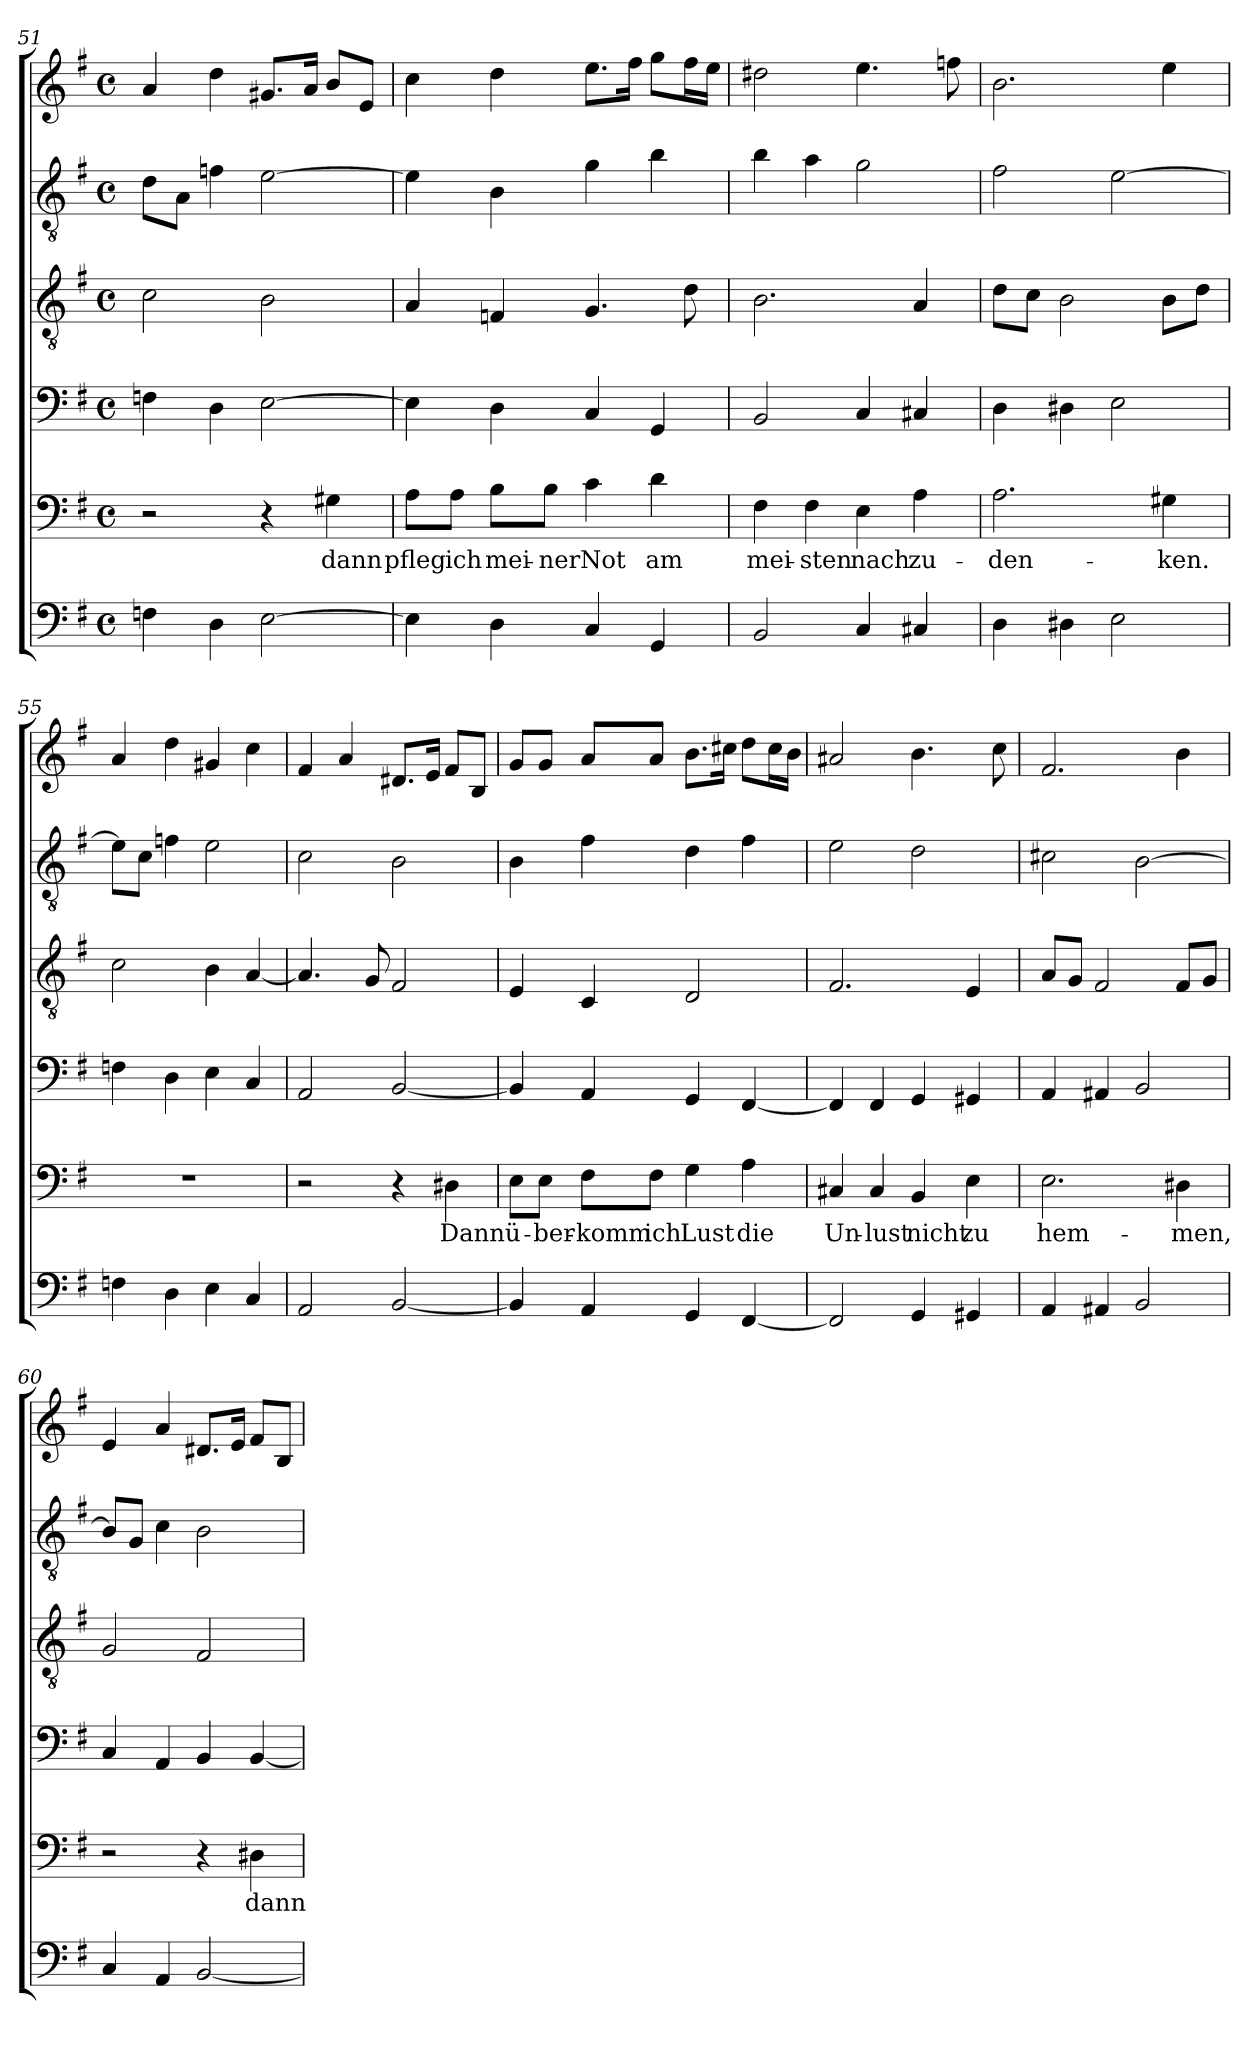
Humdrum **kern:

**kern	**kern	**text	**kern	**kern	**kern	**kern
*part6	*part5	*part5	*part4	*part3	*part2	*part1
*staff6	*staff5	*staff5	*staff4	*staff3	*staff2	*staff1
*clefF4	*clefF4	*	*clefF4	*clefGv2	*clefGv2	*clefG2
*k[f#]	*k[f#]	*	*k[f#]	*k[f#]	*k[f#]	*k[f#]
*e:	*e:	*	*e:	*e:	*e:	*e:
*M4/4	*M4/4	*	*M4/4	*M4/4	*M4/4	*M4/4
*met(c)	*met(c)	*	*met(c)	*met(c)	*met(c)	*met(c)
=51	=51	=51	=51	=51	=51	=51
4Fn\	2r	.	4Fn\	2c\	8d\L	4a/
.	.	.	.	.	8A\J	.
4D\	.	.	4D\	.	4fn\	4dd\
[2E\	4r	.	[2E\	2B\	[2e\	8.g#X/L
.	.	.	.	.	.	16a/Jk
!	!	!LO:LY:b	!	!	!	!
.	4G#X\	dann	.	.	.	8b/L
.	.	.	.	.	.	8e/J
=52	=52	=52	=52	=52	=52	=52
!	!	!LO:LY:b	!	!	!	!
4E\]	8A\L	pfleg	4E\]	4A/	4e\]	4cc\
!	!	!LO:LY:b	!	!	!	!
.	8A\J	ich	.	.	.	.
!	!	!LO:LY:b	!	!	!	!
4D\	8B\L	mei-	4D\	4Fn/	4B\	4dd\
!	!	!LO:LY:b	!	!	!	!
.	8B\J	-ner	.	.	.	.
!	!	!LO:LY:b	!	!	!	!
4C/	4c\	Not	4C/	4.G/	4g\	8.ee\L
.	.	.	.	.	.	16ff#\Jk
!	!	!LO:LY:b	!	!	!	!
4GG/	4d\	am	4GG/	.	4b\	8gg\L
.	.	.	.	8d\	.	16ff#\L
.	.	.	.	.	.	16ee\JJ
=53	=53	=53	=53	=53	=53	=53
!	!	!LO:LY:b	!	!	!	!
2BB/	4F#\	mei-	2BB/	2.B\	4b\	2dd#X\
!	!	!LO:LY:b	!	!	!	!
.	4F#\	-sten	.	.	4a\	.
!	!	!LO:LY:b	!	!	!	!
4C/	4E\	nach	4C/	.	2g\	4.ee\
!	!	!LO:LY:b	!	!	!	!
4C#X/	4A\	zu-	4C#X/	4A/	.	.
.	.	.	.	.	.	8ffn\
!!LO:PB:g=z
=54	=54	=54	=54	=54	=54	=54
!	!	!LO:LY:b	!	!	!	!
4D\	2.A\	-den-	4D\	8d\L	2f#\	2.b\
.	.	.	.	8c\J	.	.
4D#X\	.	.	4D#X\	2B\	.	.
2E\	.	.	2E\	.	[2e\	.
!	!	!LO:LY:b	!	!	!	!
.	4G#X\	-ken.	.	8B\L	.	4ee\
.	.	.	.	8d\J	.	.
=55	=55	=55	=55	=55	=55	=55
4Fn\	1r	.	4Fn\	2c\	8e\L]	4a/
.	.	.	.	.	8c\J	.
4D\	.	.	4D\	.	4fn\	4dd\
4E\	.	.	4E\	4B\	2e\	4g#X/
4C/	.	.	4C/	[4A/	.	4cc\
=56	=56	=56	=56	=56	=56	=56
2AA/	2r	.	2AA/	4.A/]	2c\	4f#/
.	.	.	.	.	.	4a/
.	.	.	.	8G/	.	.
[2BB/	4r	.	[2BB/	2F#/	2B\	8.d#X/L
.	.	.	.	.	.	16e/Jk
!	!	!LO:LY:b	!	!	!	!
.	4D#X\	Dann	.	.	.	8f#/L
.	.	.	.	.	.	8B/J
=57	=57	=57	=57	=57	=57	=57
!	!	!LO:LY:b	!	!	!	!
4BB/]	8E\L	ü-	4BB/]	4E/	4B\	8g/L
!	!	!LO:LY:b	!	!	!	!
.	8E\J	-ber-	.	.	.	8g/J
!	!	!LO:LY:b	!	!	!	!
4AA/	8F#\L	-komm	4AA/	4C/	4f#\	8a/L
!	!	!LO:LY:b	!	!	!	!
.	8F#\J	ich	.	.	.	8a/J
!	!	!LO:LY:b	!	!	!	!
4GG/	4G\	Lust	4GG/	2D/	4d\	8.b\L
.	.	.	.	.	.	16cc#X\Jk
!	!	!LO:LY:b	!	!	!	!
[4FF#/	4A\	die	[4FF#/	.	4f#\	8dd\L
.	.	.	.	.	.	16cc#\L
.	.	.	.	.	.	16b\JJ
=58	=58	=58	=58	=58	=58	=58
!	!	!LO:LY:b	!	!	!	!
2FF#/]	4C#X/	Un-	4FF#/]	2.F#/	2e\	2a#X/
!	!	!LO:LY:b	!	!	!	!
.	4C#/	-lust	4FF#/	.	.	.
!	!	!LO:LY:b	!	!	!	!
4GG/	4BB/	nicht	4GG/	.	2d\	4.b\
!	!	!LO:LY:b	!	!	!	!
4GG#X/	4E\	zu	4GG#X/	4E/	.	.
.	.	.	.	.	.	8cc\
!!LO:LB:g=z
=59	=59	=59	=59	=59	=59	=59
!	!	!LO:LY:b	!	!	!	!
4AA/	2.E\	hem-	4AA/	8A/L	2c#X\	2.f#/
.	.	.	.	8G/J	.	.
4AA#X/	.	.	4AA#X/	2F#/	.	.
2BB/	.	.	2BB/	.	[2B\	.
!	!	!LO:LY:b	!	!	!	!
.	4D#X\	-men,	.	8F#/L	.	4b\
.	.	.	.	8G/J	.	.
=60	=60	=60	=60	=60	=60	=60
4C/	2r	.	4C/	2G/	8B/L]	4e/
.	.	.	.	.	8G/J	.
4AA/	.	.	4AA/	.	4c\	4a/
[2BB/	4r	.	4BB/	2F#/	2B\	8.d#X/L
.	.	.	.	.	.	16e/Jk
!	!	!LO:LY:b	!	!	!	!
.	4D#X\	dann	[4BB/	.	.	8f#/L
.	.	.	.	.	.	8B/J
=	=	=	=	=	=	=
*-	*-	*-	*-	*-	*-	*-
